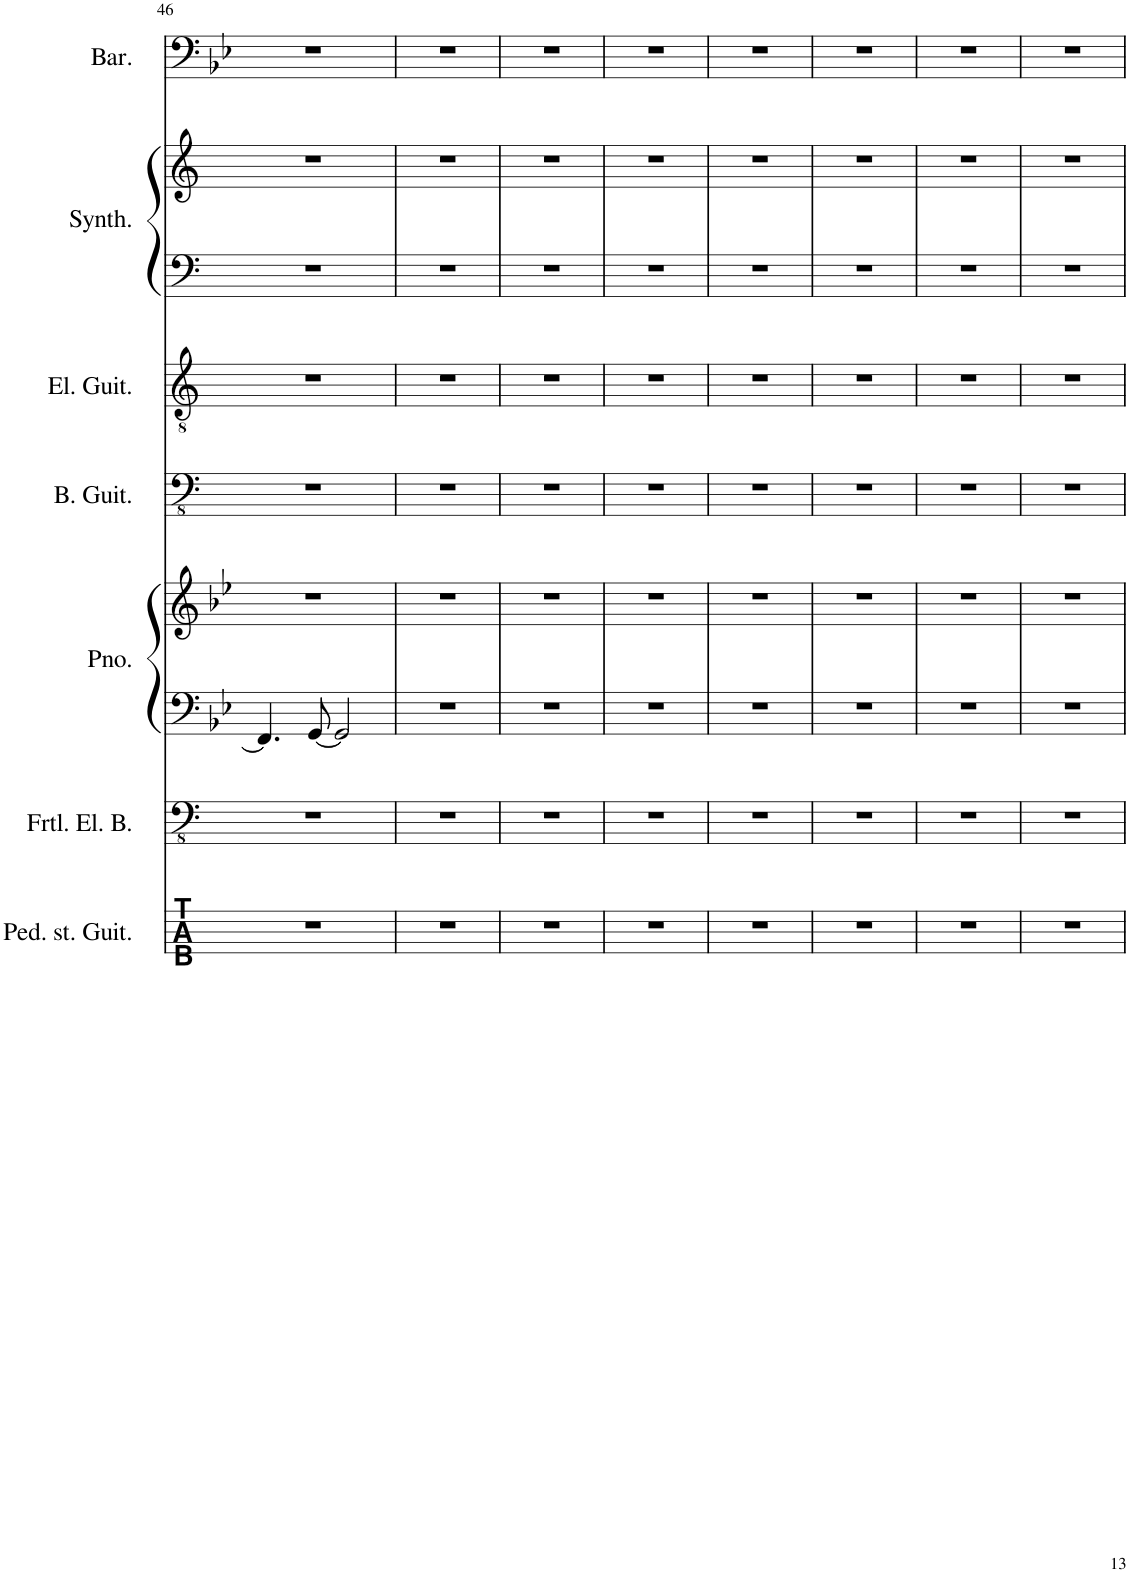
**kern	**kern	**kern	**kern	**kern	**kern	**kern	**kern	**kern
*part7	*part6	*part5	*part5	*part4	*part3	*part2	*part2	*part1
*staff9	*staff8	*staff7	*staff6	*staff5	*staff4	*staff3	*staff2	*staff1
*I"Pedal steel Guitar	*I"Fretless Electric Bass	*I"Piano	*	*I"Bass Guitar	*I"Electric Guitar	*I"Keyboard Synthesizer	*	*I"Baritone
*I'Ped. st. Guit.	*I'Frtl. El. B.	*I'Pno.	*	*I'B. Guit.	*I'El. Guit.	*I'Synth.	*	*I'Bar.
!!LO:PB:g=z
*	*clefFv4	*clefF4	*clefG2	*clefFv4	*clefGv2	*clefF4	*clefG2	*clefF4
*k[]	*k[]	*k[b-e-]	*k[b-e-]	*k[]	*k[]	*k[]	*k[]	*k[b-e-]
*M4/4	*M4/4	*M4/4	*M4/4	*M4/4	*M4/4	*M4/4	*M4/4	*M4/4
=46	=46	=46	=46	=46	=46	=46	=46	=46
1r	1r	4.FF/]	1r	1r	1r	1r	1r	1r
.	.	[8GG/	.	.	.	.	.	.
.	.	2GG/]	.	.	.	.	.	.
=47	=47	=47	=47	=47	=47	=47	=47	=47
1r	1r	1r	1r	1r	1r	1r	1r	1r
=48	=48	=48	=48	=48	=48	=48	=48	=48
1r	1r	1r	1r	1r	1r	1r	1r	1r
=49	=49	=49	=49	=49	=49	=49	=49	=49
1r	1r	1r	1r	1r	1r	1r	1r	1r
=50	=50	=50	=50	=50	=50	=50	=50	=50
1r	1r	1r	1r	1r	1r	1r	1r	1r
=51	=51	=51	=51	=51	=51	=51	=51	=51
1r	1r	1r	1r	1r	1r	1r	1r	1r
=52	=52	=52	=52	=52	=52	=52	=52	=52
1r	1r	1r	1r	1r	1r	1r	1r	1r
=53	=53	=53	=53	=53	=53	=53	=53	=53
1r	1r	1r	1r	1r	1r	1r	1r	1r
=	=	=	=	=	=	=	=	=
*-	*-	*-	*-	*-	*-	*-	*-	*-
